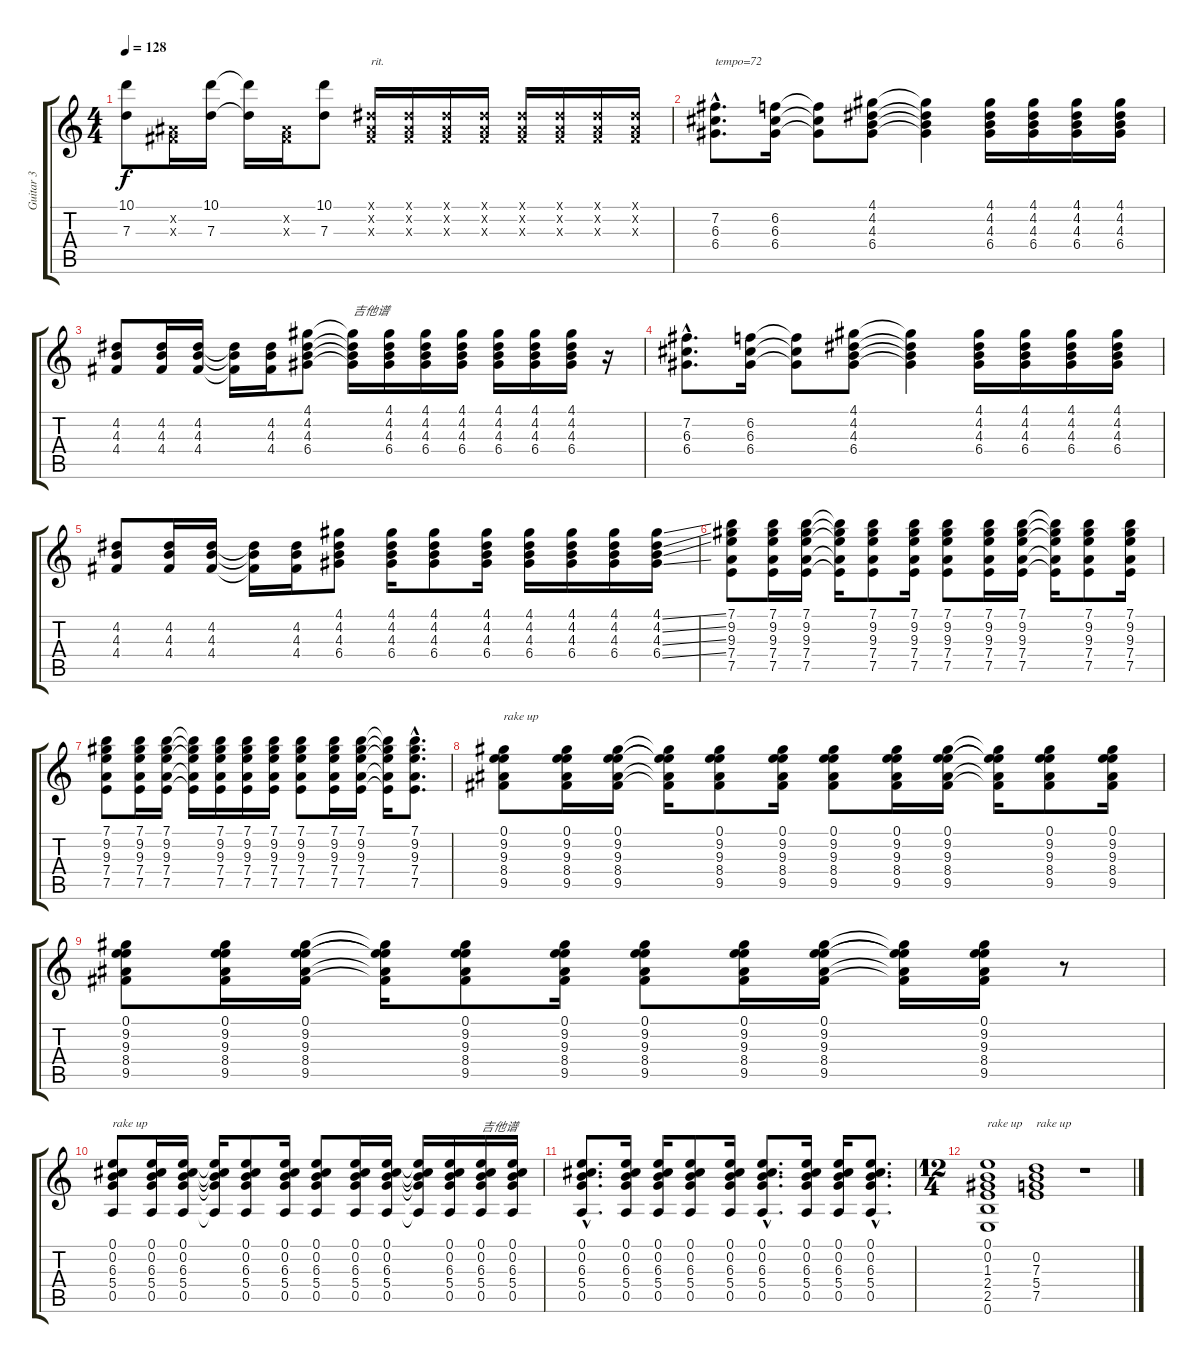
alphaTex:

\track ("Guitar 3" "Guitar 3") {instrument overdrivenguitar}
\staff {score tabs}
\tuning (E4 B3 G3 D3 A2 E2) {hide}
\ts (4 4)
\tempo 128
\clef g2
\ks c
(10.1 7.3).8{dy f} (-1.2{x} -1.3{x}).16 (10.1 7.3).16 (10.1{t} 7.3{t}).16 (-1.2{x} -1.3{x}).16 (10.1 7.3).8 (-1.1{x} -1.2{x} -1.3{x}).16{txt "rit."} (-1.1{x} -1.2{x} -1.3{x}).16 (-1.1{x} -1.2{x} -1.3{x}).16 (-1.1{x} -1.2{x} -1.3{x}).16 (-1.1{x} -1.2{x} -1.3{x}).16 (-1.1{x} -1.2{x} -1.3{x}).16 (-1.1{x} -1.2{x} -1.3{x}).16 (-1.1{x} -1.2{x} -1.3{x}).16 |
(7.2{hac} 6.3{hac} 6.4{hac}).8{d txt "tempo=72"} (6.2 6.3 6.4).16 (6.2{t} 6.3{t} 6.4{t}).8 (4.1 4.2 4.3 6.4).8 (4.1{t} 4.2{t} 4.3{t} 6.4{t}).4 (4.1 4.2 4.3 6.4).16 (4.1 4.2 4.3 6.4).16 (4.1 4.2 4.3 6.4).16 (4.1 4.2 4.3 6.4).16 |
(4.2 4.3 4.4).8 (4.2 4.3 4.4).16 (4.2 4.3 4.4).16 (4.2{t} 4.3{t} 4.4{t}).16 (4.2 4.3 4.4).16 (4.1 4.2 4.3 6.4).8 (4.1{t} 4.2{t} 4.3{t} 6.4{t}).16{txt "吉他谱"} (4.1 4.2 4.3 6.4).16 (4.1 4.2 4.3 6.4).16 (4.1 4.2 4.3 6.4).16 (4.1 4.2 4.3 6.4).16 (4.1 4.2 4.3 6.4).16 (4.1 4.2 4.3 6.4).16 r.16 |
(7.2{hac} 6.3{hac} 6.4{hac}).8{d} (6.2 6.3 6.4).16 (6.2{t} 6.3{t} 6.4{t}).8 (4.1 4.2 4.3 6.4).8 (4.1{t} 4.2{t} 4.3{t} 6.4{t}).4 (4.1 4.2 4.3 6.4).16 (4.1 4.2 4.3 6.4).16 (4.1 4.2 4.3 6.4).16 (4.1 4.2 4.3 6.4).16 |
(4.2 4.3 4.4).8 (4.2 4.3 4.4).16 (4.2 4.3 4.4).16 (4.2{t} 4.3{t} 4.4{t}).16 (4.2 4.3 4.4).16 (4.1 4.2 4.3 6.4).8 (4.1 4.2 4.3 6.4).16 (4.1 4.2 4.3 6.4).8 (4.1 4.2 4.3 6.4).16 (4.1 4.2 4.3 6.4).16 (4.1 4.2 4.3 6.4).16 (4.1 4.2 4.3 6.4).16 (4.1{ss} 4.2{ss} 4.3{ss} 6.4{ss}).16 |
(7.1 9.2 9.3 7.4 7.5).8 (7.1 9.2 9.3 7.4 7.5).16 (7.1 9.2 9.3 7.4 7.5).16 (7.1{t} 9.2{t} 9.3{t} 7.4{t} 7.5{t}).16 (7.1 9.2 9.3 7.4 7.5).8 (7.1 9.2 9.3 7.4 7.5).16 (7.1 9.2 9.3 7.4 7.5).8 (7.1 9.2 9.3 7.4 7.5).16 (7.1 9.2 9.3 7.4 7.5).16 (7.1{t} 9.2{t} 9.3{t} 7.4{t} 7.5{t}).16 (7.1 9.2 9.3 7.4 7.5).8 (7.1 9.2 9.3 7.4 7.5).16 |
(7.1 9.2 9.3 7.4 7.5).8 (7.1 9.2 9.3 7.4 7.5).16 (7.1 9.2 9.3 7.4 7.5).16 (7.1{t} 9.2{t} 9.3{t} 7.4{t} 7.5{t}).16 (7.1 9.2 9.3 7.4 7.5).16 (7.1 9.2 9.3 7.4 7.5).16 (7.1 9.2 9.3 7.4 7.5).16 (7.1 9.2 9.3 7.4 7.5).8 (7.1 9.2 9.3 7.4 7.5).16 (7.1 9.2 9.3 7.4 7.5).16 (7.1{t} 9.2{t} 9.3{t} 7.4{t} 7.5{t}).16 (7.1{hac} 9.2{hac} 9.3{hac} 7.4{hac} 7.5{hac}).8{d} |
(0.1 9.2 9.3 8.4 9.5).8{txt "rake up"} (0.1 9.2 9.3 8.4 9.5).16 (0.1 9.2 9.3 8.4 9.5).16 (0.1{t} 9.2{t} 9.3{t} 8.4{t} 9.5{t}).16 (0.1 9.2 9.3 8.4 9.5).8 (0.1 9.2 9.3 8.4 9.5).16 (0.1 9.2 9.3 8.4 9.5).8 (0.1 9.2 9.3 8.4 9.5).16 (0.1 9.2 9.3 8.4 9.5).16 (0.1{t} 9.2{t} 9.3{t} 8.4{t} 9.5{t}).16 (0.1 9.2 9.3 8.4 9.5).8 (0.1 9.2 9.3 8.4 9.5).16 |
(0.1 9.2 9.3 8.4 9.5).8 (0.1 9.2 9.3 8.4 9.5).16 (0.1 9.2 9.3 8.4 9.5).16 (0.1{t} 9.2{t} 9.3{t} 8.4{t} 9.5{t}).16 (0.1 9.2 9.3 8.4 9.5).8 (0.1 9.2 9.3 8.4 9.5).16 (0.1 9.2 9.3 8.4 9.5).8 (0.1 9.2 9.3 8.4 9.5).16 (0.1 9.2 9.3 8.4 9.5).16 (0.1{t} 9.2{t} 9.3{t} 8.4{t} 9.5{t}).16 (0.1 9.2 9.3 8.4 9.5).16 r.8 |
(0.1 0.2 6.3 5.4 0.5).8{txt "rake up"} (0.1 0.2 6.3 5.4 0.5).16 (0.1 0.2 6.3 5.4 0.5).16 (0.1{t} 0.2{t} 6.3{t} 5.4{t} 0.5{t}).16 (0.1 0.2 6.3 5.4 0.5).8 (0.1 0.2 6.3 5.4 0.5).16 (0.1 0.2 6.3 5.4 0.5).8 (0.1 0.2 6.3 5.4 0.5).16 (0.1 0.2 6.3 5.4 0.5).16 (0.1{t} 0.2{t} 6.3{t} 5.4{t} 0.5{t}).16 (0.1 0.2 6.3 5.4 0.5).16 (0.1 0.2 6.3 5.4 0.5).16{txt "吉他谱"} (0.1 0.2 6.3 5.4 0.5).16 |
(0.1{hac} 0.2{hac} 6.3{hac} 5.4{hac} 0.5{hac}).8{d} (0.1 0.2 6.3 5.4 0.5).16 (0.1 0.2 6.3 5.4 0.5).16 (0.1 0.2 6.3 5.4 0.5).8 (0.1 0.2 6.3 5.4 0.5).16 (0.1{hac} 0.2{hac} 6.3{hac} 5.4{hac} 0.5{hac}).8{d} (0.1 0.2 6.3 5.4 0.5).16 (0.1 0.2 6.3 5.4 0.5).16 (0.1{hac} 0.2{hac} 6.3{hac} 5.4{hac} 0.5{hac}).8{d} |
\ts (12 4)
(0.1 0.2 1.3 2.4 2.5 0.6).1{txt "rake up"} (0.2 7.3 5.4 7.5).1{txt "rake up"} r.1
